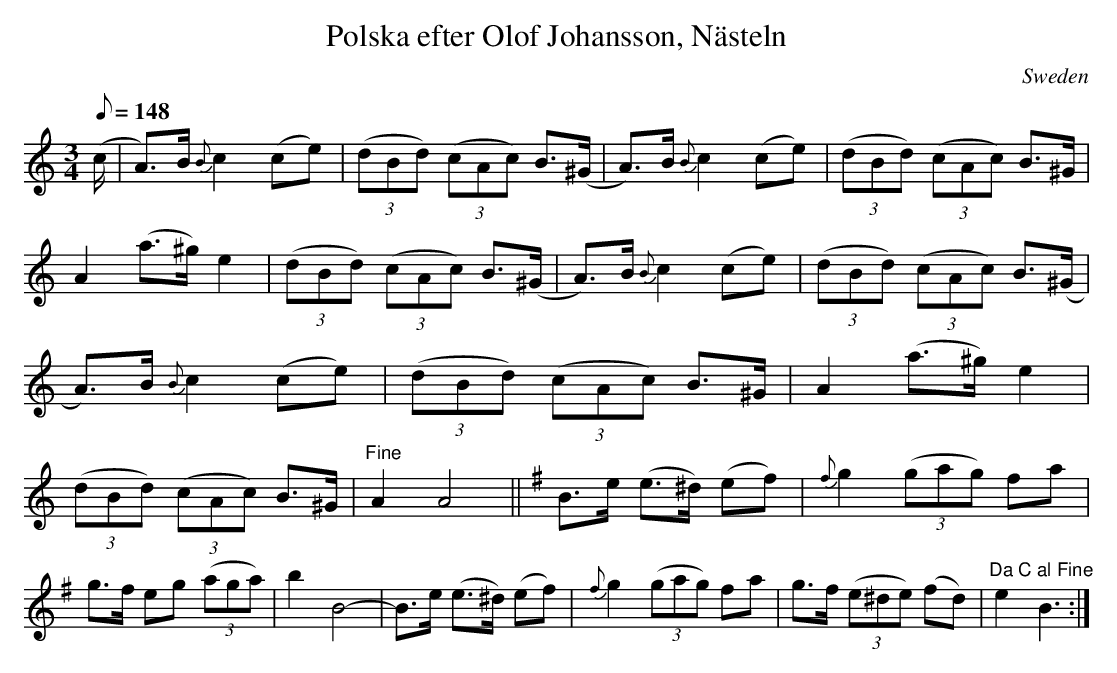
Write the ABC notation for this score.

X:1
T:Polska efter Olof Johansson, Nästeln
L:1/8
M:3/4
O:Sweden
Q:148
K:A min
(c/|\
A>)B {B}c2 (ce) | ((3dBd) ((3cAc) B>(^G | \
A>)B {B}c2 (ce) | ((3dBd) ((3cAc) B>^G | \
A2 (a>^g) e2 | ((3dBd) ((3cAc) B>(^G | \
A>)B {B}c2 (ce) | ((3dBd) ((3cAc) B>(^G | \
A>)B {B}c2 (ce) | ((3dBd) ((3cAc) B>^G | \
A2 (a>^g) e2 | ((3dBd) ((3cAc) B>^G |\
"Fine"A2 A4 || \
K:G
B>e (e>^d) (ef) | {f}g2 ((3gag) fa | \
g>f eg ((3aga) | b2 B4-|B>e  (e>^d) (ef) | \
{f}g2 ((3gag) fa | g>f ((3e^de) (fd) |\
"Da C al Fine" e2 B3 :|
